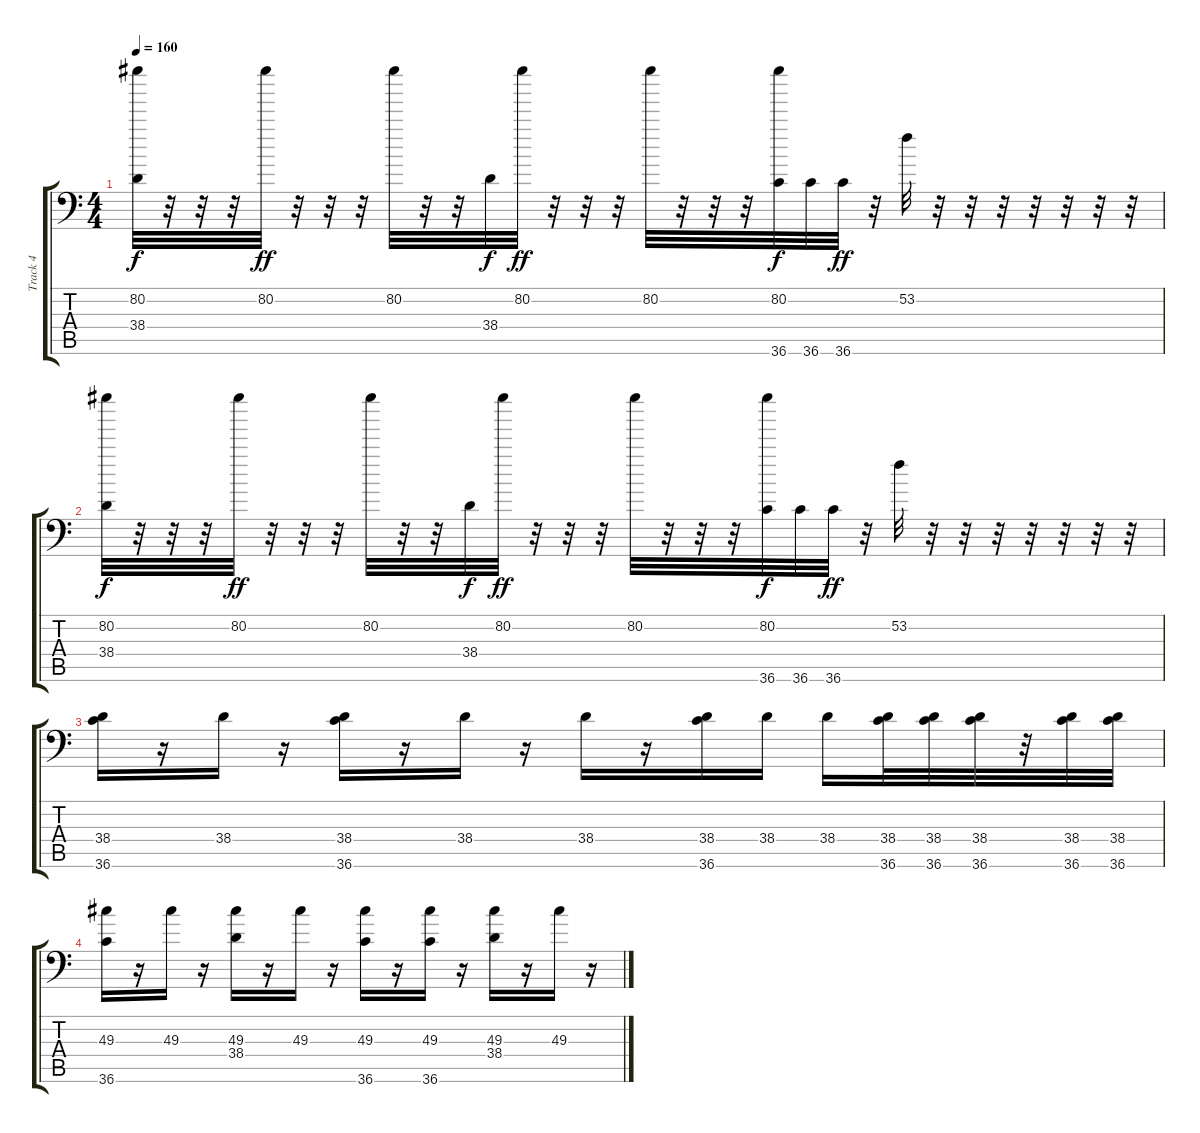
\track ("Track 4" "Track 4") {instrument acousticgrandpiano}
\staff {score tabs}
\tuning (C-1 C-1 C-1 C-1 C-1 C-1) {hide}
\ts (4 4)
\tempo 160
\clef f4
\ks c
(80.2 38.4).32{dy f} r.32 r.32 r.32 80.2.32{dy ff} r.32 r.32 r.32 80.2.32 r.32 r.32 38.4.32{dy f} 80.2.32{dy ff} r.32 r.32 r.32 80.2.32 r.32 r.32 r.32 (80.2 36.6).32{dy f} 36.6.32 36.6.32{dy ff} r.32 53.2.32 r.32 r.32 r.32 r.32 r.32 r.32 r.32 |
(80.2 38.4).32{dy f} r.32 r.32 r.32 80.2.32{dy ff} r.32 r.32 r.32 80.2.32 r.32 r.32 38.4.32{dy f} 80.2.32{dy ff} r.32 r.32 r.32 80.2.32 r.32 r.32 r.32 (80.2 36.6).32{dy f} 36.6.32 36.6.32{dy ff} r.32 53.2.32 r.32 r.32 r.32 r.32 r.32 r.32 r.32 |
(38.4 36.6).16 r.16 38.4.16 r.16 (38.4 36.6).16 r.16 38.4.16 r.16 38.4.16 r.16 (38.4 36.6).16 38.4.16 38.4.16 (38.4 36.6).32 (38.4 36.6).32 (38.4 36.6).32 r.32 (38.4 36.6).32 (38.4 36.6).32 |
(49.3 36.6).16 r.16 49.3.16 r.16 (49.3 38.4).16 r.16 49.3.16 r.16 (49.3 36.6).16 r.16 (49.3 36.6).16 r.16 (49.3 38.4).16 r.16 49.3.16 r.16
